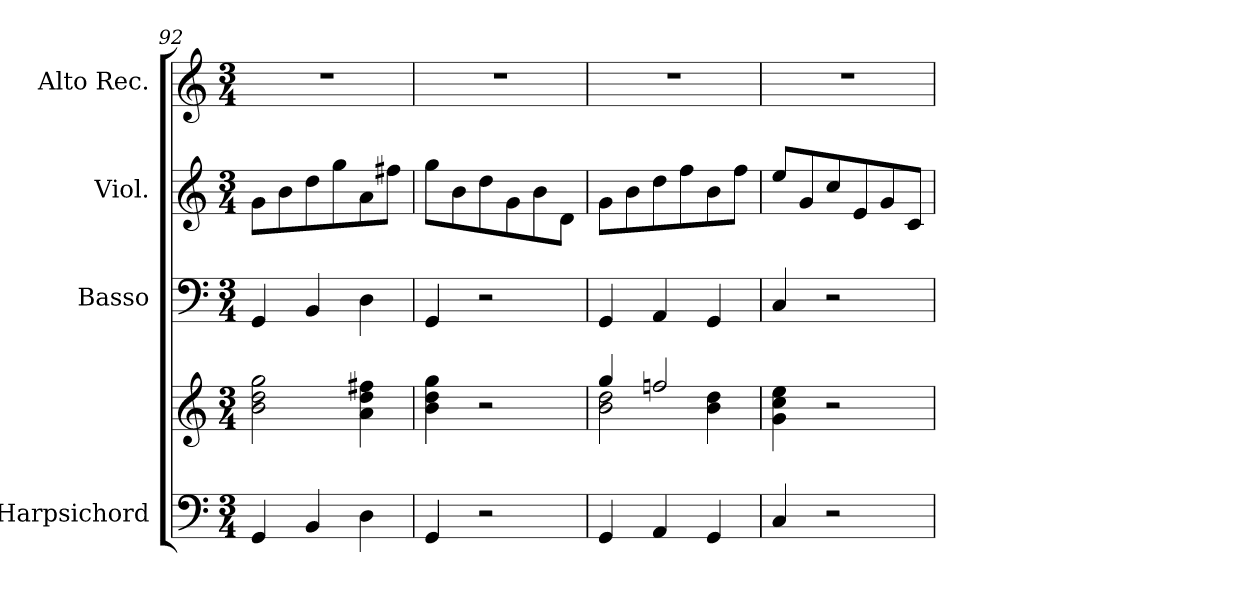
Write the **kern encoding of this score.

**kern	**kern	**kern	**kern	**kern
*part4	*part4	*part3	*part2	*part1
*staff5	*staff4	*staff3	*staff2	*staff1
*I"Harpsichord	*	*I"Basso	*I"Viol.	*I"Alto Rec.
*I'Hch.	*	*I'Bass.	*	*I'A.
*clefF4	*clefG2	*clefF4	*clefG2	*clefG2
*k[]	*k[]	*k[]	*k[]	*k[]
*M3/4	*M3/4	*M3/4	*M3/4	*M3/4
=92	=92	=92	=92	=92
4GG/	2b\ 2dd\ 2gg\	4GG/	8g\L	2.r
.	.	.	8b\	.
4BB/	.	4BB/	8dd\	.
.	.	.	8gg\	.
4D\	4a\ 4dd\ 4ff#X\	4D\	8a\	.
.	.	.	8ff#X\J	.
!!LO:LB:g=z
=93	=93	=93	=93	=93
4GG/	4b\ 4dd\ 4gg\	4GG/	8gg\L	2.r
.	.	.	8b\	.
2r	2r	2r	8dd\	.
.	.	.	8g\	.
.	.	.	8b\	.
.	.	.	8d\J	.
=94	=94	=94	=94	=94
*	*^	*	*	*
4GG/	4gg/	2b\ 2dd\	4GG/	8g\L	2.r
.	.	.	.	8b\	.
4AA/	2ffn/	.	4AA/	8dd\	.
.	.	.	.	8ff\	.
4GG/	.	4b\ 4dd\	4GG/	8b\	.
.	.	.	.	8ff\J	.
*	*v	*v	*	*	*
=95	=95	=95	=95	=95
4C/	4g\ 4cc\ 4ee\	4C/	8ee/L	2.r
.	.	.	8g/	.
2r	2r	2r	8cc/	.
.	.	.	8e/	.
.	.	.	8g/	.
.	.	.	8c/J	.
=	=	=	=	=
*-	*-	*-	*-	*-
